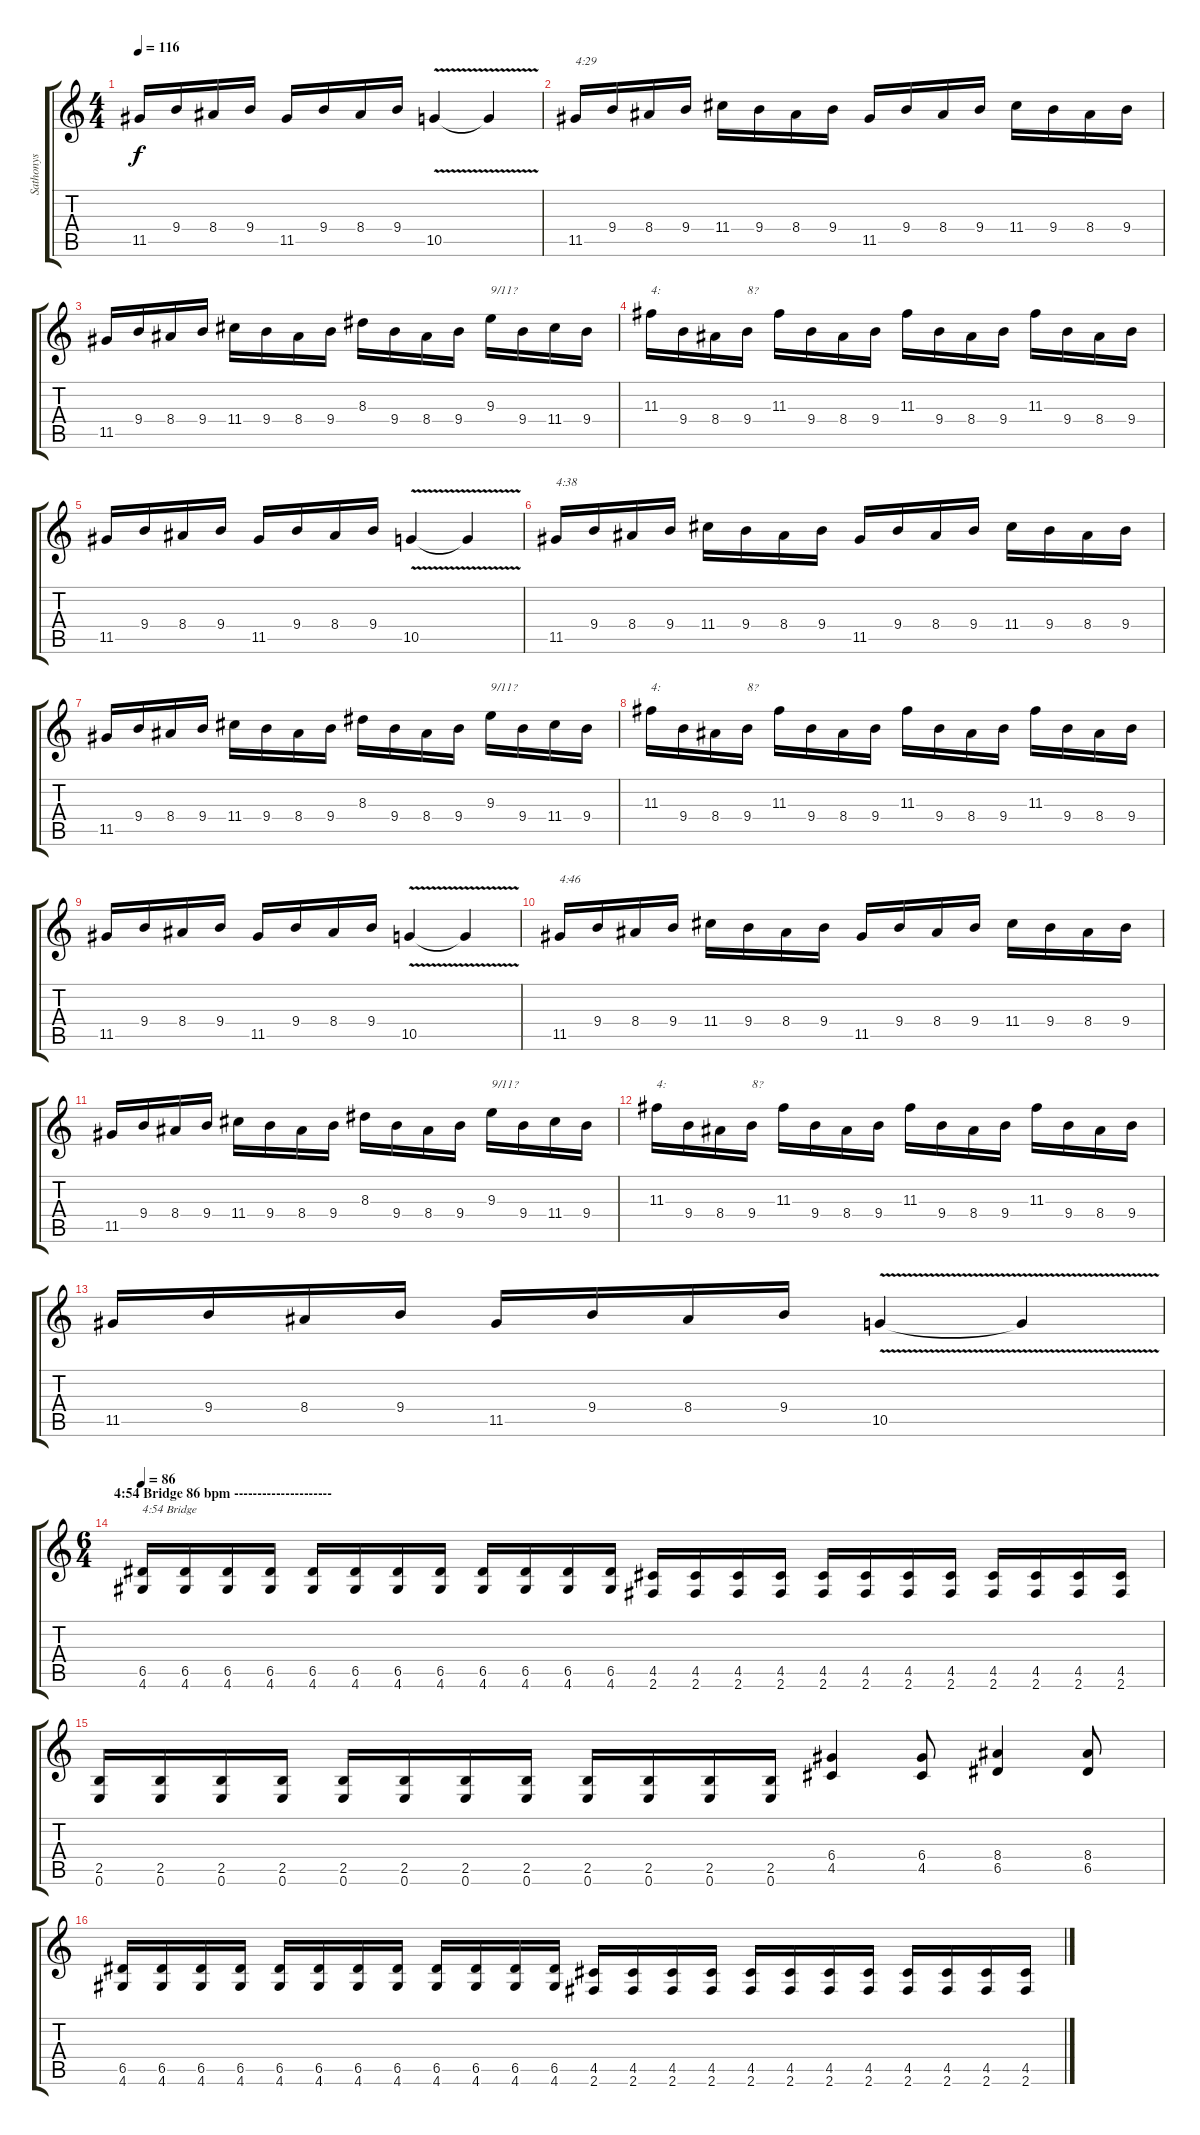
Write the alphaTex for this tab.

\track ("Sathonys" "Sathonys") {instrument distortionguitar}
\staff {score tabs}
\tuning (E4 B3 G3 D3 A2 E2) {hide}
\ts (4 4)
\tempo 116
\clef g2
\ks c
11.5.16{dy f} 9.4.16 8.4.16 9.4.16 11.5.16 9.4.16 8.4.16 9.4.16 10.5{v}.4 10.5{t}.4 |
11.5.16{txt "4:29"} 9.4.16 8.4.16 9.4.16 11.4.16 9.4.16 8.4.16 9.4.16 11.5.16 9.4.16 8.4.16 9.4.16 11.4.16 9.4.16 8.4.16 9.4.16 |
11.5.16 9.4.16 8.4.16 9.4.16 11.4.16 9.4.16 8.4.16 9.4.16 8.3.16 9.4.16 8.4.16 9.4.16 9.3.16{txt "9/11?"} 9.4.16 11.4.16 9.4.16 |
11.3.16{txt "4:"} 9.4.16 8.4.16 9.4.16{txt "8?"} 11.3.16 9.4.16 8.4.16 9.4.16 11.3.16 9.4.16 8.4.16 9.4.16 11.3.16 9.4.16 8.4.16 9.4.16 |
11.5.16 9.4.16 8.4.16 9.4.16 11.5.16 9.4.16 8.4.16 9.4.16 10.5{v}.4 10.5{t}.4 |
11.5.16{txt "4:38"} 9.4.16 8.4.16 9.4.16 11.4.16 9.4.16 8.4.16 9.4.16 11.5.16 9.4.16 8.4.16 9.4.16 11.4.16 9.4.16 8.4.16 9.4.16 |
11.5.16 9.4.16 8.4.16 9.4.16 11.4.16 9.4.16 8.4.16 9.4.16 8.3.16 9.4.16 8.4.16 9.4.16 9.3.16{txt "9/11?"} 9.4.16 11.4.16 9.4.16 |
11.3.16{txt "4:"} 9.4.16 8.4.16 9.4.16{txt "8?"} 11.3.16 9.4.16 8.4.16 9.4.16 11.3.16 9.4.16 8.4.16 9.4.16 11.3.16 9.4.16 8.4.16 9.4.16 |
11.5.16 9.4.16 8.4.16 9.4.16 11.5.16 9.4.16 8.4.16 9.4.16 10.5{v}.4 10.5{t}.4 |
11.5.16{txt "4:46"} 9.4.16 8.4.16 9.4.16 11.4.16 9.4.16 8.4.16 9.4.16 11.5.16 9.4.16 8.4.16 9.4.16 11.4.16 9.4.16 8.4.16 9.4.16 |
11.5.16 9.4.16 8.4.16 9.4.16 11.4.16 9.4.16 8.4.16 9.4.16 8.3.16 9.4.16 8.4.16 9.4.16 9.3.16{txt "9/11?"} 9.4.16 11.4.16 9.4.16 |
11.3.16{txt "4:"} 9.4.16 8.4.16 9.4.16{txt "8?"} 11.3.16 9.4.16 8.4.16 9.4.16 11.3.16 9.4.16 8.4.16 9.4.16 11.3.16 9.4.16 8.4.16 9.4.16 |
11.5.16 9.4.16 8.4.16 9.4.16 11.5.16 9.4.16 8.4.16 9.4.16 10.5{v}.4 10.5{t}.4 |
\ts (6 4)
\section ("" "4:54 Bridge 86 bpm ---------------------")
\tempo 86
(6.5 4.6).16{txt "4:54 Bridge"} (6.5 4.6).16 (6.5 4.6).16 (6.5 4.6).16 (6.5 4.6).16 (6.5 4.6).16 (6.5 4.6).16 (6.5 4.6).16 (6.5 4.6).16 (6.5 4.6).16 (6.5 4.6).16 (6.5 4.6).16 (4.5 2.6).16 (4.5 2.6).16 (4.5 2.6).16 (4.5 2.6).16 (4.5 2.6).16 (4.5 2.6).16 (4.5 2.6).16 (4.5 2.6).16 (4.5 2.6).16 (4.5 2.6).16 (4.5 2.6).16 (4.5 2.6).16 |
(2.5 0.6).16 (2.5 0.6).16 (2.5 0.6).16 (2.5 0.6).16 (2.5 0.6).16 (2.5 0.6).16 (2.5 0.6).16 (2.5 0.6).16 (2.5 0.6).16 (2.5 0.6).16 (2.5 0.6).16 (2.5 0.6).16 (6.4 4.5).4 (6.4 4.5).8 (8.4 6.5).4 (8.4 6.5).8 |
(6.5 4.6).16 (6.5 4.6).16 (6.5 4.6).16 (6.5 4.6).16 (6.5 4.6).16 (6.5 4.6).16 (6.5 4.6).16 (6.5 4.6).16 (6.5 4.6).16 (6.5 4.6).16 (6.5 4.6).16 (6.5 4.6).16 (4.5 2.6).16 (4.5 2.6).16 (4.5 2.6).16 (4.5 2.6).16 (4.5 2.6).16 (4.5 2.6).16 (4.5 2.6).16 (4.5 2.6).16 (4.5 2.6).16 (4.5 2.6).16 (4.5 2.6).16 (4.5 2.6).16
